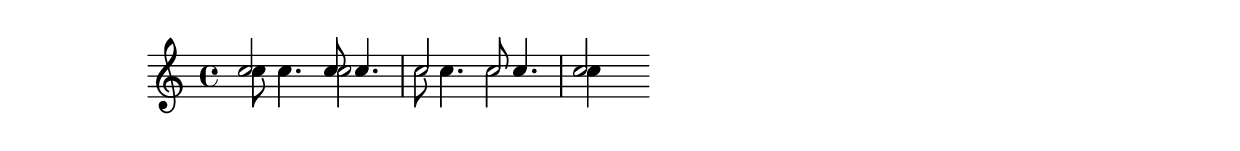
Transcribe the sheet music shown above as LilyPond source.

\version "2.1.7"
\header {
    texidoc =

    "If @code{merge-differently-headed}, then
open note heads may be merged with black noteheads, but only
if the black note heads are from 8th or shorter notes.
"
    
}

\paper { raggedright= ##t }


\score {
    \context Staff \notes \relative c'' <<
	{
	    c2 c8 c4.
	    
	    \property Staff.NoteCollision \override #'merge-differently-headed = ##t
	    c2 c8 c4.
	    c2
	}\\
	{
	    c8 c4. c2
	    
	    c8 c4. c2
	    c4
	}
    >>
}
